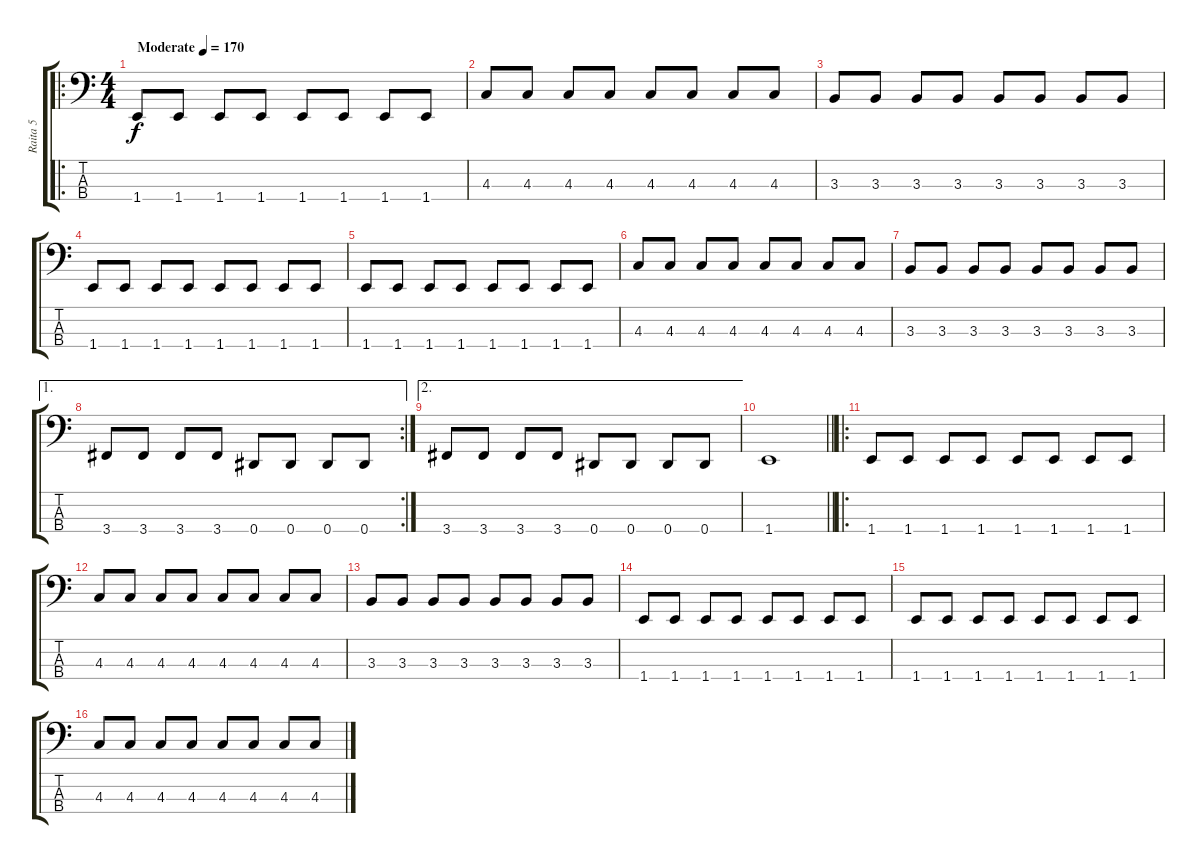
\track ("Raita 5" "Raita 5") {instrument electricbassfinger}
\staff {score tabs}
\tuning (Gb2 Db2 Ab1 Eb1) {hide}
\ro
\ts (4 4)
\section ("" "")
\tempo (170 "Moderate")
\clef f4
\ks c
1.4.8{dy f instrument electricbassfinger} 1.4.8 1.4.8 1.4.8 1.4.8 1.4.8 1.4.8 1.4.8 |
4.3.8 4.3.8 4.3.8 4.3.8 4.3.8 4.3.8 4.3.8 4.3.8 |
3.3.8 3.3.8 3.3.8 3.3.8 3.3.8 3.3.8 3.3.8 3.3.8 |
1.4.8 1.4.8 1.4.8 1.4.8 1.4.8 1.4.8 1.4.8 1.4.8 |
1.4.8 1.4.8 1.4.8 1.4.8 1.4.8 1.4.8 1.4.8 1.4.8 |
4.3.8 4.3.8 4.3.8 4.3.8 4.3.8 4.3.8 4.3.8 4.3.8 |
3.3.8 3.3.8 3.3.8 3.3.8 3.3.8 3.3.8 3.3.8 3.3.8 |
\ae 1
\rc 2
3.4.8 3.4.8 3.4.8 3.4.8 0.4.8 0.4.8 0.4.8 0.4.8 |
\ae 2
3.4.8 3.4.8 3.4.8 3.4.8 0.4.8 0.4.8 0.4.8 0.4.8 |
\barLineRight lightlight
1.4.1 |
\ro
\section ("" "")
1.4.8 1.4.8 1.4.8 1.4.8 1.4.8 1.4.8 1.4.8 1.4.8 |
4.3.8 4.3.8 4.3.8 4.3.8 4.3.8 4.3.8 4.3.8 4.3.8 |
3.3.8 3.3.8 3.3.8 3.3.8 3.3.8 3.3.8 3.3.8 3.3.8 |
1.4.8 1.4.8 1.4.8 1.4.8 1.4.8 1.4.8 1.4.8 1.4.8 |
1.4.8 1.4.8 1.4.8 1.4.8 1.4.8 1.4.8 1.4.8 1.4.8 |
4.3.8 4.3.8 4.3.8 4.3.8 4.3.8 4.3.8 4.3.8 4.3.8
